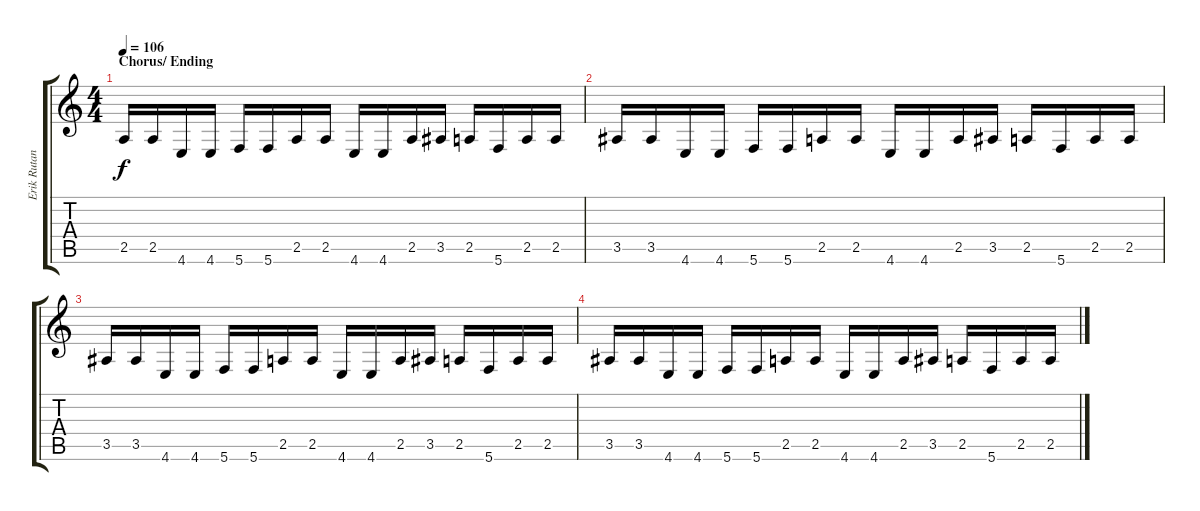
\track ("Erik Rutan" "Erik Rutan") {instrument distortionguitar}
\staff {score tabs}
\tuning (D4 A3 F3 C3 G2 C2) {hide}
\ts (4 4)
\section ("" "Chorus/ Ending")
\tempo 106
\clef g2
\ks c
2.5.16{dy f} 2.5.16 4.6.16 4.6.16 5.6.16 5.6.16 2.5.16 2.5.16 4.6.16 4.6.16 2.5.16 3.5.16 2.5.16 5.6.16 2.5.16 2.5.16 |
3.5.16 3.5.16 4.6.16 4.6.16 5.6.16 5.6.16 2.5.16 2.5.16 4.6.16 4.6.16 2.5.16 3.5.16 2.5.16 5.6.16 2.5.16 2.5.16 |
3.5.16 3.5.16 4.6.16 4.6.16 5.6.16 5.6.16 2.5.16 2.5.16 4.6.16 4.6.16 2.5.16 3.5.16 2.5.16 5.6.16 2.5.16 2.5.16 |
3.5.16 3.5.16 4.6.16 4.6.16 5.6.16 5.6.16 2.5.16 2.5.16 4.6.16 4.6.16 2.5.16 3.5.16 2.5.16 5.6.16 2.5.16 2.5.16
